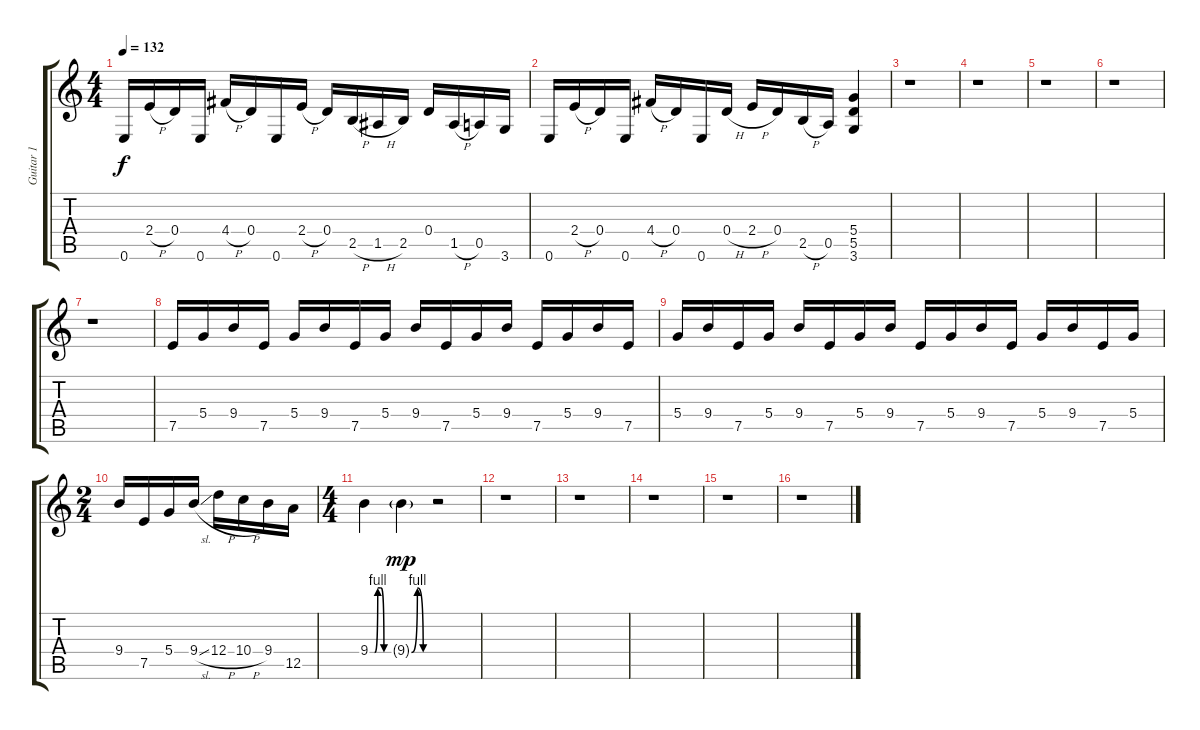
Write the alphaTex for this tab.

\track ("Guitar 1" "Guitar 1") {instrument overdrivenguitar}
\staff {score tabs}
\tuning (E4 B3 G3 D3 A2 E2) {hide}
\ts (4 4)
\tempo 132
\clef g2
\ks c
0.6.16{dy f instrument overdrivenguitar} 2.4{h}.16 0.4.16 0.6.16 4.4{h}.16 0.4.16 0.6.16 2.4{h}.16 0.4.16 2.5{h}.16 1.5{h}.16 2.5.16 0.4.16 1.5{h}.16 0.5.16 3.6.16 |
0.6.16 2.4{h}.16 0.4.16 0.6.16 4.4{h}.16 0.4.16 0.6.16 0.4{h}.16 2.4{h}.16 0.4.16 2.5{h}.16 0.5.16 (5.4 5.5 3.6).4 |
r.1 |
r.1 |
r.1 |
r.1 |
r.1 |
7.5.16 5.4.16 9.4.16 7.5.16 5.4.16 9.4.16 7.5.16 5.4.16 9.4.16 7.5.16 5.4.16 9.4.16 7.5.16 5.4.16 9.4.16 7.5.16 |
5.4.16 9.4.16 7.5.16 5.4.16 9.4.16 7.5.16 5.4.16 9.4.16 7.5.16 5.4.16 9.4.16 7.5.16 5.4.16 9.4.16 7.5.16 5.4.16 |
\ts (2 4)
9.4.16 7.5.16 5.4.16 9.4{sl}.16 12.4{h}.16 10.4{h}.16 9.4.16 12.5.16 |
\ts (4 4)
9.4{be (custom 0 0 15 0 25 4 35 4 45 0 60 0)}.4 9.4{be (custom 0 0 20 4 40 0 60 0) g}.4{dy mp} r.2 |
r.1 |
r.1 |
r.1 |
r.1 |
r.1
